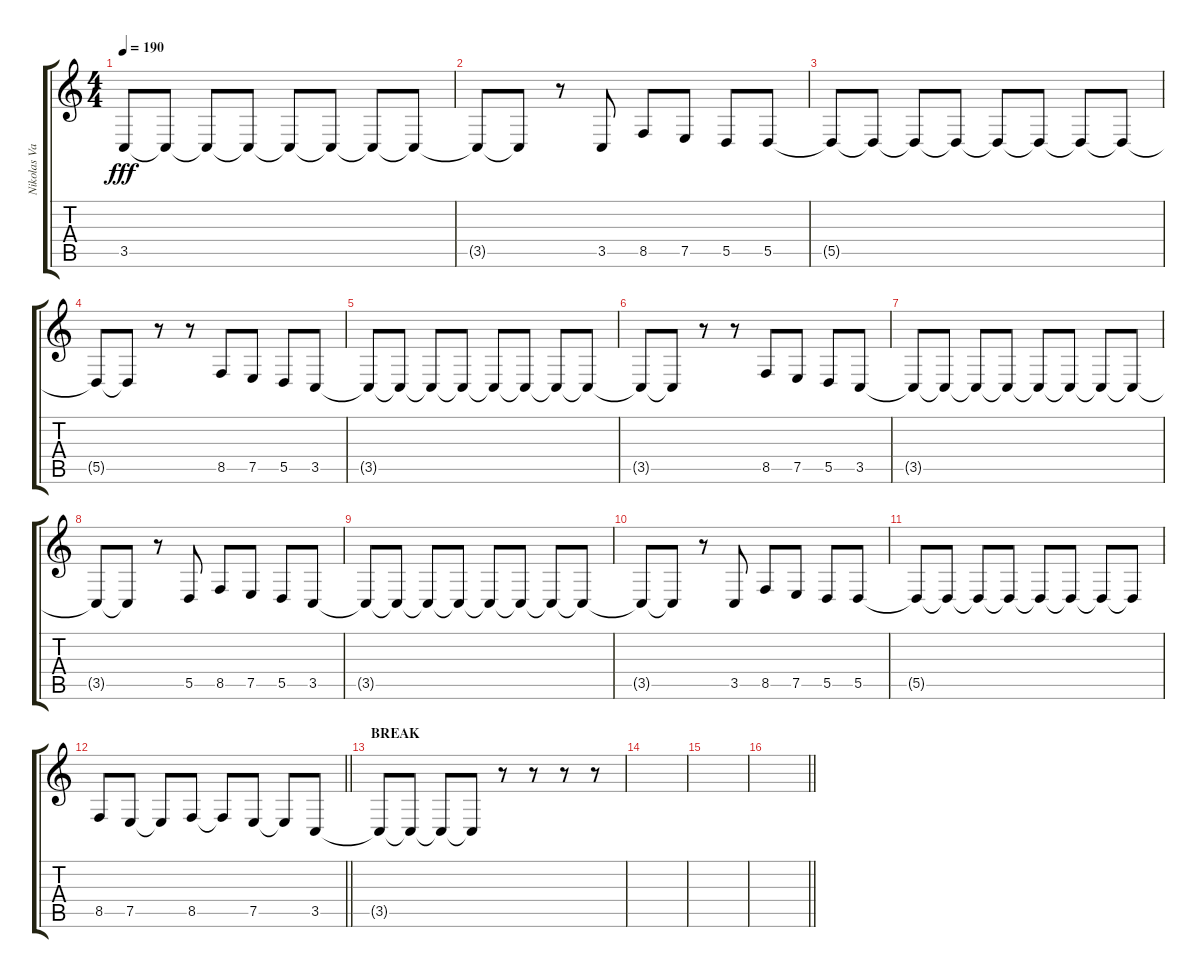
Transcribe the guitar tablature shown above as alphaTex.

\track ("Nikolas Van der Veken" "Nikolas Va") {instrument tenorsax}
\staff {score tabs}
\tuning (E4 B3 G3 D3 A2 E2) {hide}
\ts (4 4)
\tempo 190
\clef g2
\ks c
3.5{t}.8{dy fff} 3.5{t}.8 3.5{t}.8 3.5{t}.8 3.5{t}.8 3.5{t}.8 3.5{t}.8 3.5{t}.8 |
3.5{t}.8 3.5{t}.8 r.8 3.5.8 8.5.8 7.5.8 5.5.8 5.5.8 |
5.5{t}.8 5.5{t}.8 5.5{t}.8 5.5{t}.8 5.5{t}.8 5.5{t}.8 5.5{t}.8 5.5{t}.8 |
5.5{t}.8 5.5{t}.8 r.8 r.8 8.5.8 7.5.8 5.5.8 3.5.8 |
3.5{t}.8 3.5{t}.8 3.5{t}.8 3.5{t}.8 3.5{t}.8 3.5{t}.8 3.5{t}.8 3.5{t}.8 |
3.5{t}.8 3.5{t}.8 r.8 r.8 8.5.8 7.5.8 5.5.8 3.5.8 |
3.5{t}.8 3.5{t}.8 3.5{t}.8 3.5{t}.8 3.5{t}.8 3.5{t}.8 3.5{t}.8 3.5{t}.8 |
3.5{t}.8 3.5{t}.8 r.8 5.5.8 8.5.8 7.5.8 5.5.8 3.5.8 |
3.5{t}.8 3.5{t}.8 3.5{t}.8 3.5{t}.8 3.5{t}.8 3.5{t}.8 3.5{t}.8 3.5{t}.8 |
3.5{t}.8 3.5{t}.8 r.8 3.5.8 8.5.8 7.5.8 5.5.8 5.5.8 |
5.5{t}.8 5.5{t}.8 5.5{t}.8 5.5{t}.8 5.5{t}.8 5.5{t}.8 5.5{t}.8 5.5{t}.8 |
\barLineRight lightlight
8.5.8 7.5.8 7.5{t}.8 8.5.8 8.5{t}.8 7.5.8 7.5{t}.8 3.5.8 |
\section ("" "BREAK")
3.5{t}.8 3.5{t}.8 3.5{t}.8 3.5{t}.8 r.8 r.8 r.8 r.8 |
|
|
\barLineRight lightlight
